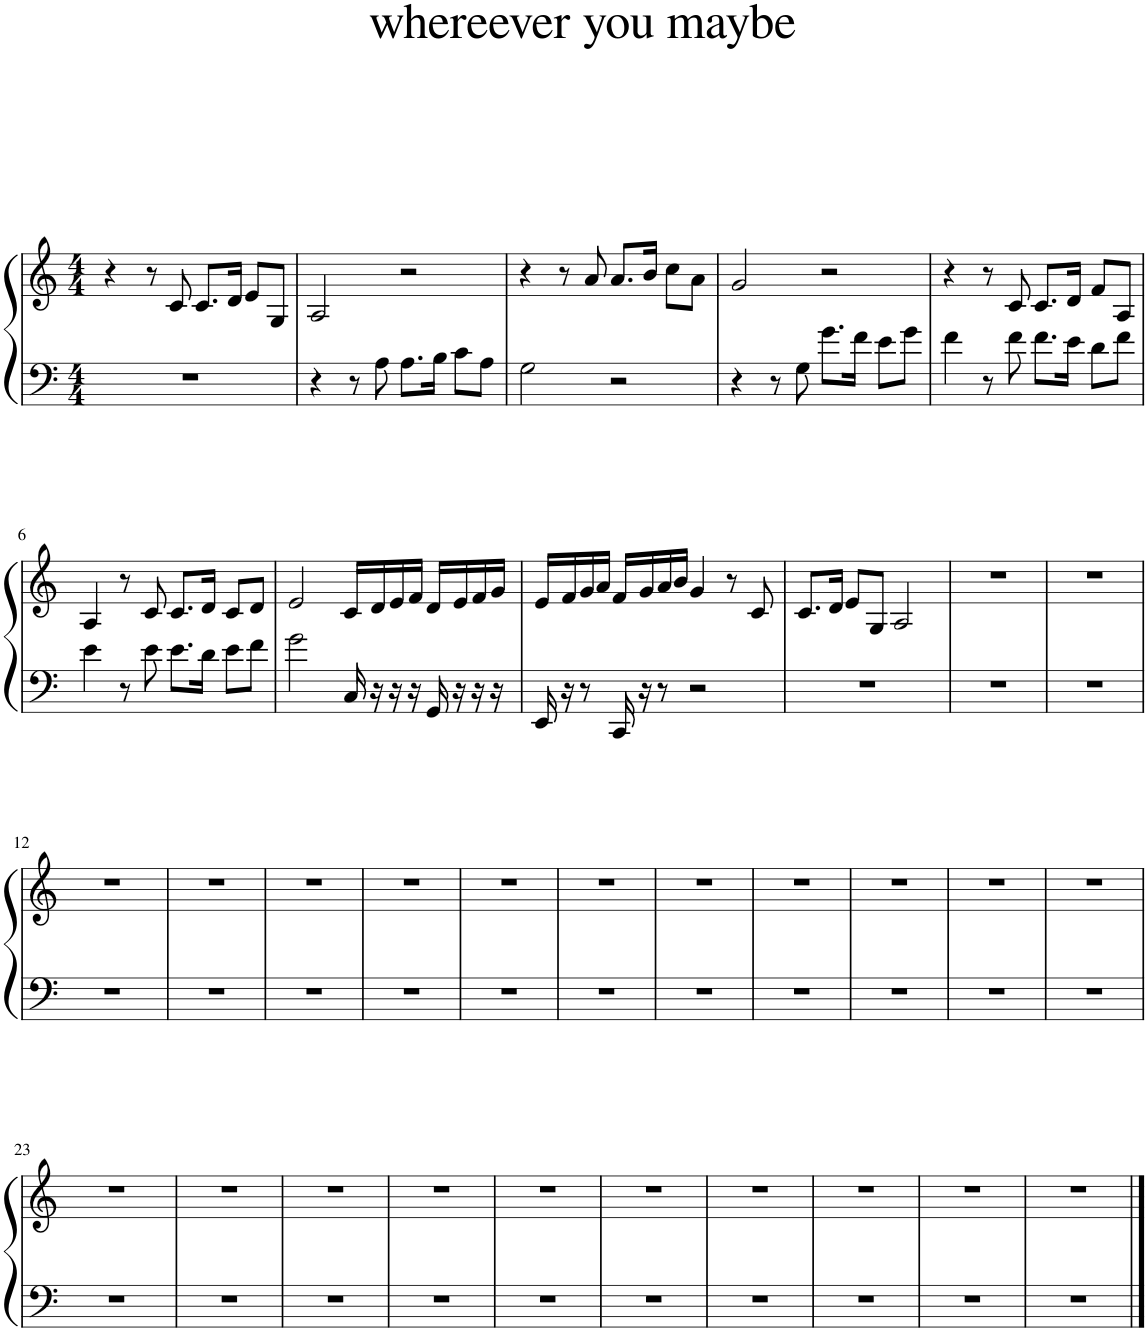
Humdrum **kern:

**kern	**kern
*part1	*part1
*staff2	*staff1
*I"Piano	*
*I'Pno.	*
*clefF4	*clefG2
*k[]	*k[]
*M4/4	*M4/4
=1	=1
1r	4r
.	8r
.	8c/
.	8.c/L
.	16d/Jk
.	8e/L
.	8G/J
=2	=2
4r	2A/
8r	.
8A\	.
8.A\L	2r
16B\Jk	.
8c\L	.
8A\J	.
=3	=3
2G\	4r
.	8r
.	8a/
2r	8.a/L
.	16b/Jk
.	8cc\L
.	8a\J
=4	=4
4r	2g/
8r	.
8G\	.
8.g\L	2r
16f\Jk	.
8e\L	.
8g\J	.
=5	=5
4f\	4r
8r	8r
8f\	8c/
8.f\L	8.c/L
16e\Jk	16d/Jk
8d\L	8f/L
8f\J	8A/J
!!LO:LB:g=z
=6	=6
4e\	4A/
8r	8r
8e\	8c/
8.e\L	8.c/L
16d\Jk	16d/Jk
8e\L	8c/L
8f\J	8d/J
=7	=7
2g\	2e/
16C/	16c/LL
16r	16d/
16r	16e/
16r	16f/JJ
16GG/	16d/LL
16r	16e/
16r	16f/
16r	16g/JJ
=8	=8
16EE/	16e/LL
16r	16f/
8r	16g/
.	16a/JJ
16CC/	16f/LL
16r	16g/
8r	16a/
.	16b/JJ
2r	4g/
.	8r
.	8c/
=9	=9
1r	8.c/L
.	16d/Jk
.	8e/L
.	8G/J
.	2A/
=10	=10
1r	1r
=11	=11
1r	1r
!!LO:LB:g=z
=12	=12
1r	1r
=13	=13
1r	1r
=14	=14
1r	1r
=15	=15
1r	1r
=16	=16
1r	1r
=17	=17
1r	1r
=18	=18
1r	1r
=19	=19
1r	1r
=20	=20
1r	1r
=21	=21
1r	1r
=22	=22
1r	1r
!!LO:LB:g=z
=23	=23
1r	1r
=24	=24
1r	1r
=25	=25
1r	1r
=26	=26
1r	1r
=27	=27
1r	1r
=28	=28
1r	1r
=29	=29
1r	1r
=30	=30
1r	1r
=31	=31
1r	1r
=32	=32
1r	1r
==	==
*-	*-
